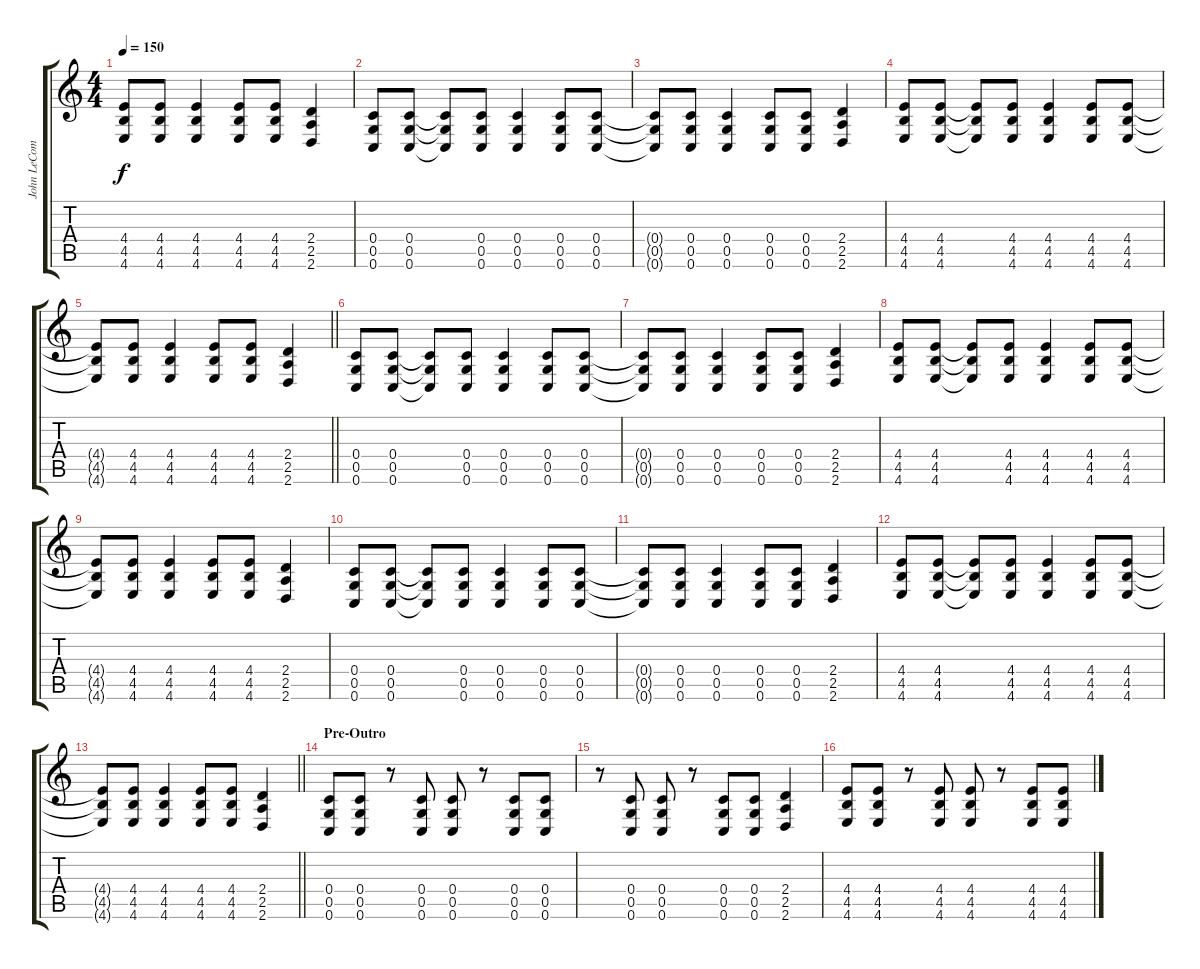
\track ("John LeCompt" "John LeCom") {instrument distortionguitar}
\staff {score tabs}
\tuning (D4 A3 F3 C3 G2 C2) {hide}
\ts (4 4)
\tempo 150
\clef g2
\ks c
(4.4{t} 4.5{t} 4.6{t}).8{dy f} (4.4 4.5 4.6).8 (4.4 4.5 4.6).4 (4.4 4.5 4.6).8 (4.4 4.5 4.6).8 (2.4 2.5 2.6).4 |
(0.4 0.5 0.6).8 (0.4 0.5 0.6).8 (0.4{t} 0.5{t} 0.6{t}).8 (0.4 0.5 0.6).8 (0.4 0.5 0.6).4 (0.4 0.5 0.6).8 (0.4 0.5 0.6).8 |
(0.4{t} 0.5{t} 0.6{t}).8 (0.4 0.5 0.6).8 (0.4 0.5 0.6).4 (0.4 0.5 0.6).8 (0.4 0.5 0.6).8 (2.4 2.5 2.6).4 |
(4.4 4.5 4.6).8 (4.4 4.5 4.6).8 (4.4{t} 4.5{t} 4.6{t}).8 (4.4 4.5 4.6).8 (4.4 4.5 4.6).4 (4.4 4.5 4.6).8 (4.4 4.5 4.6).8 |
\barLineRight lightlight
(4.4{t} 4.5{t} 4.6{t}).8 (4.4 4.5 4.6).8 (4.4 4.5 4.6).4 (4.4 4.5 4.6).8 (4.4 4.5 4.6).8 (2.4 2.5 2.6).4 |
(0.4 0.5 0.6).8 (0.4 0.5 0.6).8 (0.4{t} 0.5{t} 0.6{t}).8 (0.4 0.5 0.6).8 (0.4 0.5 0.6).4 (0.4 0.5 0.6).8 (0.4 0.5 0.6).8 |
(0.4{t} 0.5{t} 0.6{t}).8 (0.4 0.5 0.6).8 (0.4 0.5 0.6).4 (0.4 0.5 0.6).8 (0.4 0.5 0.6).8 (2.4 2.5 2.6).4 |
(4.4 4.5 4.6).8 (4.4 4.5 4.6).8 (4.4{t} 4.5{t} 4.6{t}).8 (4.4 4.5 4.6).8 (4.4 4.5 4.6).4 (4.4 4.5 4.6).8 (4.4 4.5 4.6).8 |
(4.4{t} 4.5{t} 4.6{t}).8 (4.4 4.5 4.6).8 (4.4 4.5 4.6).4 (4.4 4.5 4.6).8 (4.4 4.5 4.6).8 (2.4 2.5 2.6).4 |
(0.4 0.5 0.6).8 (0.4 0.5 0.6).8 (0.4{t} 0.5{t} 0.6{t}).8 (0.4 0.5 0.6).8 (0.4 0.5 0.6).4 (0.4 0.5 0.6).8 (0.4 0.5 0.6).8 |
(0.4{t} 0.5{t} 0.6{t}).8 (0.4 0.5 0.6).8 (0.4 0.5 0.6).4 (0.4 0.5 0.6).8 (0.4 0.5 0.6).8 (2.4 2.5 2.6).4 |
(4.4 4.5 4.6).8 (4.4 4.5 4.6).8 (4.4{t} 4.5{t} 4.6{t}).8 (4.4 4.5 4.6).8 (4.4 4.5 4.6).4 (4.4 4.5 4.6).8 (4.4 4.5 4.6).8 |
\barLineRight lightlight
(4.4{t} 4.5{t} 4.6{t}).8 (4.4 4.5 4.6).8 (4.4 4.5 4.6).4 (4.4 4.5 4.6).8 (4.4 4.5 4.6).8 (2.4 2.5 2.6).4 |
\section ("" "Pre-Outro")
(0.4 0.5 0.6).8 (0.4 0.5 0.6).8 r.8 (0.4 0.5 0.6).8 (0.4 0.5 0.6).8 r.8 (0.4 0.5 0.6).8 (0.4 0.5 0.6).8 |
r.8 (0.4 0.5 0.6).8 (0.4 0.5 0.6).8 r.8 (0.4 0.5 0.6).8 (0.4 0.5 0.6).8 (2.4 2.5 2.6).4 |
(4.4 4.5 4.6).8 (4.4 4.5 4.6).8 r.8 (4.4 4.5 4.6).8 (4.4 4.5 4.6).8 r.8 (4.4 4.5 4.6).8 (4.4 4.5 4.6).8
